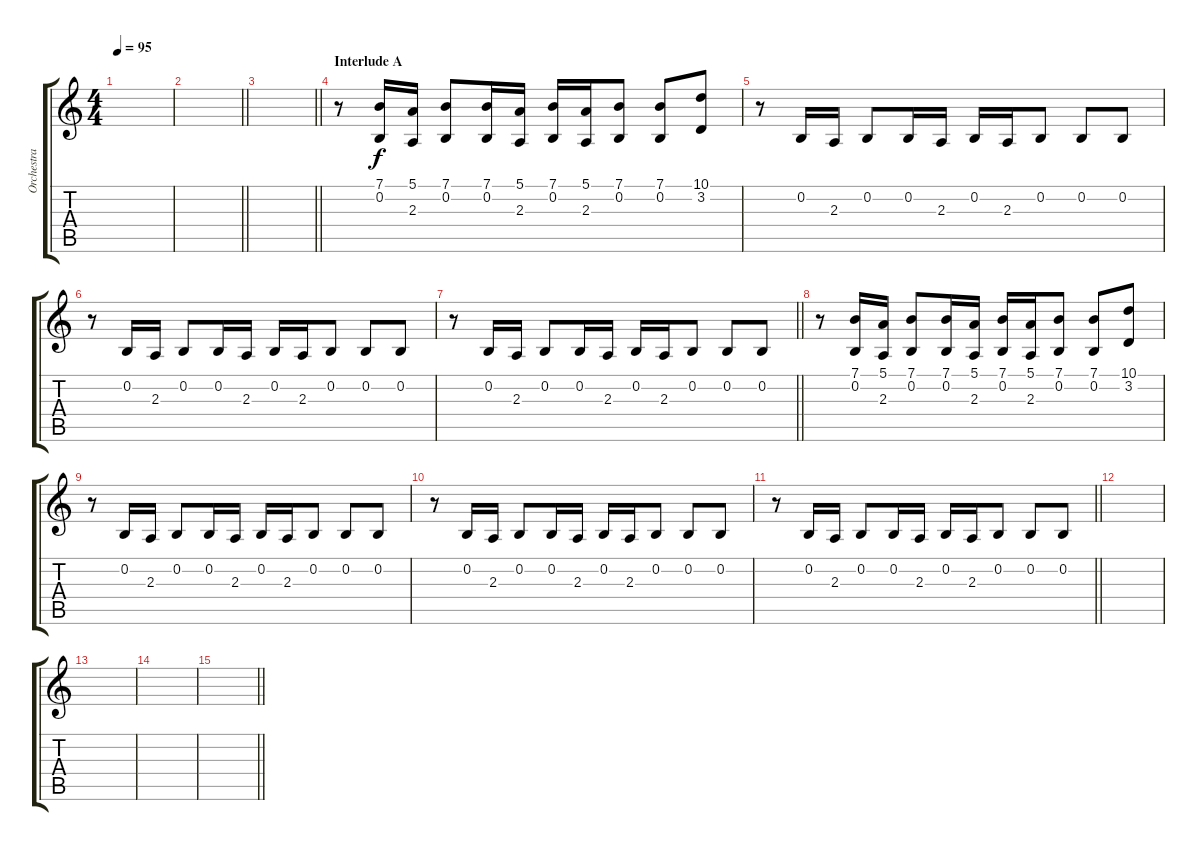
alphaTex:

\track ("Orchestra II (Miro)" "Orchestra ") {instrument stringensemble1}
\staff {score tabs}
\tuning (E4 B3 G3 D3 A2 E2) {hide}
\ts (4 4)
\tempo 95
\clef g2
\ks c
|
\barLineRight lightlight
|
\barLineRight lightlight
|
\section ("" "Interlude A")
r.8 (7.1 0.2).16 (5.1 2.3).16 (7.1 0.2).8 (7.1 0.2).16 (5.1 2.3).16 (7.1 0.2).16 (5.1 2.3).16 (7.1 0.2).8 (7.1 0.2).8 (10.1 3.2).8 |
r.8 0.2.16 2.3.16 0.2.8 0.2.16 2.3.16 0.2.16 2.3.16 0.2.8 0.2.8 0.2.8 |
r.8 0.2.16 2.3.16 0.2.8 0.2.16 2.3.16 0.2.16 2.3.16 0.2.8 0.2.8 0.2.8 |
\barLineRight lightlight
r.8 0.2.16 2.3.16 0.2.8 0.2.16 2.3.16 0.2.16 2.3.16 0.2.8 0.2.8 0.2.8 |
r.8 (7.1 0.2).16 (5.1 2.3).16 (7.1 0.2).8 (7.1 0.2).16 (5.1 2.3).16 (7.1 0.2).16 (5.1 2.3).16 (7.1 0.2).8 (7.1 0.2).8 (10.1 3.2).8 |
r.8 0.2.16 2.3.16 0.2.8 0.2.16 2.3.16 0.2.16 2.3.16 0.2.8 0.2.8 0.2.8 |
r.8 0.2.16 2.3.16 0.2.8 0.2.16 2.3.16 0.2.16 2.3.16 0.2.8 0.2.8 0.2.8 |
\barLineRight lightlight
r.8 0.2.16 2.3.16 0.2.8 0.2.16 2.3.16 0.2.16 2.3.16 0.2.8 0.2.8 0.2.8 |
|
|
|
\barLineRight lightlight
